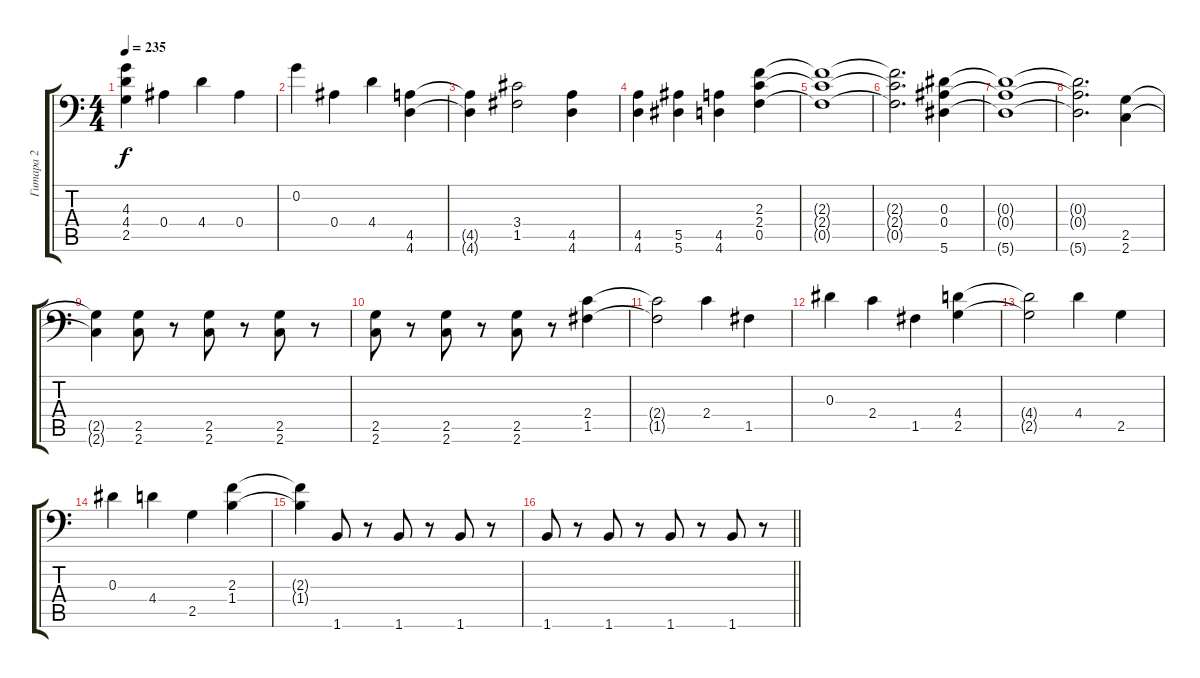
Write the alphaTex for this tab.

\track ("Гитара 2" "Гитара 2") {instrument distortionguitar}
\staff {score tabs}
\tuning (C4 G3 Eb3 Bb2 F2 Bb1) {hide}
\ts (4 4)
\tempo 235
\clef f4
\ks c
(4.3{t} 4.4{t} 2.5{t}).4{dy f} 0.4.4 4.4.4 0.4.4 |
0.2.4 0.4.4 4.4.4 (4.5 4.6).4 |
(4.5{t} 4.6{t}).4 (3.4 1.5).2 (4.5 4.6).4 |
(4.5 4.6).4 (5.5 5.6).4 (4.5 4.6).4 (2.3 2.4 0.5).4 |
(2.3{t} 2.4{t} 0.5{t}).1 |
(2.3{t} 2.4{t} 0.5{t}).2{d} (0.3 0.4 5.6).4 |
(0.3{t} 0.4{t} 5.6{t}).1 |
(0.3{t} 0.4{t} 5.6{t}).2{d} (2.5 2.6).4 |
(2.5{t} 2.6{t}).4 (2.5 2.6).8 r.8 (2.5 2.6).8 r.8 (2.5 2.6).8 r.8 |
(2.5 2.6).8 r.8 (2.5 2.6).8 r.8 (2.5 2.6).8 r.8 (2.4 1.5).4 |
(2.4{t} 1.5{t}).2 2.4.4 1.5.4 |
0.3.4 2.4.4 1.5.4 (4.4 2.5).4 |
(4.4{t} 2.5{t}).2 4.4.4 2.5.4 |
0.3.4 4.4.4 2.5.4 (2.3 1.4).4 |
(2.3{t} 1.4{t}).4 1.6.8 r.8 1.6.8 r.8 1.6.8 r.8 |
\barLineRight lightlight
1.6.8 r.8 1.6.8 r.8 1.6.8 r.8 1.6.8 r.8
